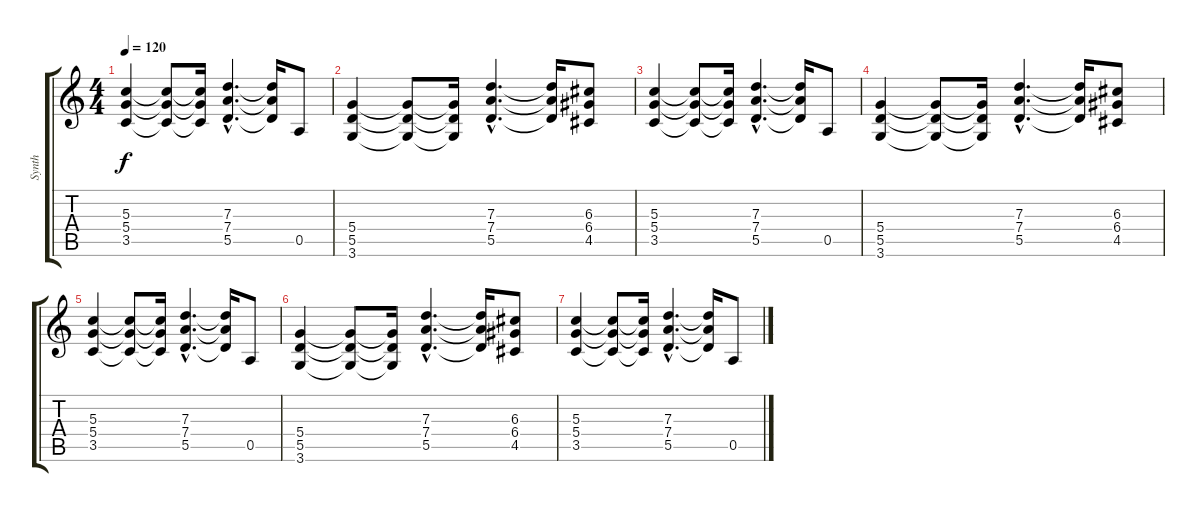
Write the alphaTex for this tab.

\track ("Synth" "Synth") {instrument synthbrass1}
\staff {score tabs}
\tuning (E5 B4 G4 D4 A3 E3) {hide}
\ts (4 4)
\tempo 120
\clef g2
\ks c
(5.3 5.4 3.5).4{dy f} (5.3{t} 5.4{t} 3.5{t}).8 (5.3{t} 5.4{t} 3.5{t}).16 (7.3{hac} 7.4{hac} 5.5{hac}).4{d} (7.3{t} 7.4{t} 5.5{t}).16 0.5.8 |
(5.4 5.5 3.6).4 (5.4{t} 5.5{t} 3.6{t}).8 (5.4{t} 5.5{t} 3.6{t}).16 (7.3{hac} 7.4{hac} 5.5{hac}).4{d} (7.3{t} 7.4{t} 5.5{t}).16 (6.3 6.4 4.5).8 |
(5.3 5.4 3.5).4 (5.3{t} 5.4{t} 3.5{t}).8 (5.3{t} 5.4{t} 3.5{t}).16 (7.3{hac} 7.4{hac} 5.5{hac}).4{d} (7.3{t} 7.4{t} 5.5{t}).16 0.5.8 |
(5.4 5.5 3.6).4 (5.4{t} 5.5{t} 3.6{t}).8 (5.4{t} 5.5{t} 3.6{t}).16 (7.3{hac} 7.4{hac} 5.5{hac}).4{d} (7.3{t} 7.4{t} 5.5{t}).16 (6.3 6.4 4.5).8 |
(5.3 5.4 3.5).4 (5.3{t} 5.4{t} 3.5{t}).8 (5.3{t} 5.4{t} 3.5{t}).16 (7.3{hac} 7.4{hac} 5.5{hac}).4{d} (7.3{t} 7.4{t} 5.5{t}).16 0.5.8 |
(5.4 5.5 3.6).4 (5.4{t} 5.5{t} 3.6{t}).8 (5.4{t} 5.5{t} 3.6{t}).16 (7.3{hac} 7.4{hac} 5.5{hac}).4{d} (7.3{t} 7.4{t} 5.5{t}).16 (6.3 6.4 4.5).8 |
(5.3 5.4 3.5).4 (5.3{t} 5.4{t} 3.5{t}).8 (5.3{t} 5.4{t} 3.5{t}).16 (7.3{hac} 7.4{hac} 5.5{hac}).4{d} (7.3{t} 7.4{t} 5.5{t}).16 0.5.8
